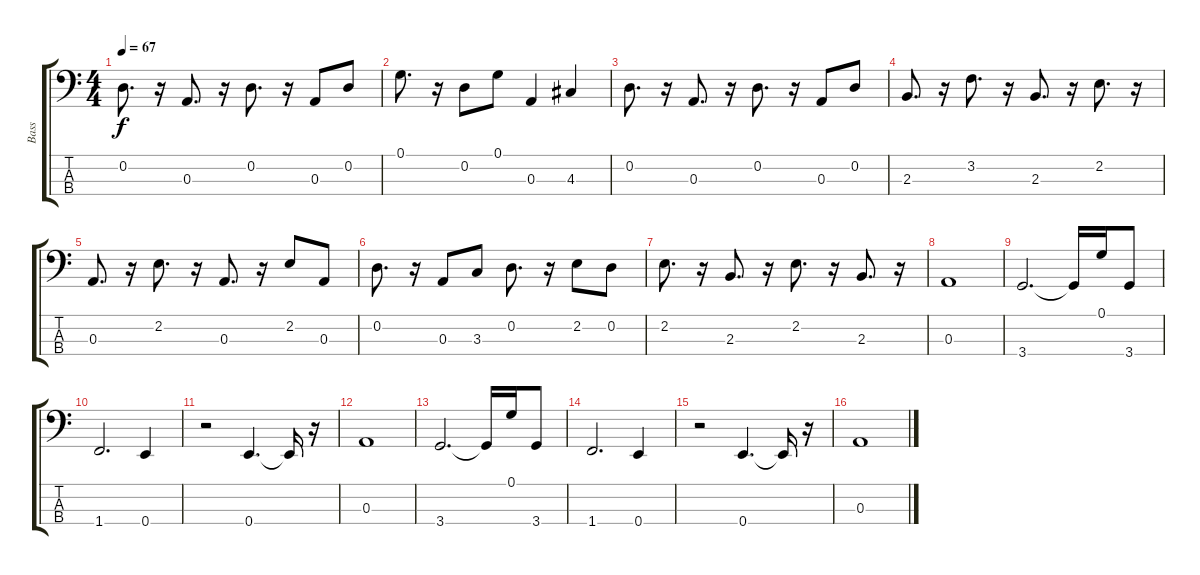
\track ("Bass" "Bass") {instrument fretlessbass}
\staff {score tabs}
\tuning (G2 D2 A1 E1) {hide}
\ts (4 4)
\tempo 67
\clef f4
\ks c
0.2.8{d dy f} r.16 0.3.8{d} r.16 0.2.8{d} r.16 0.3.8 0.2.8 |
0.1.8{d} r.16 0.2.8 0.1.8 0.3.4 4.3.4 |
0.2.8{d} r.16 0.3.8{d} r.16 0.2.8{d} r.16 0.3.8 0.2.8 |
2.3.8{d} r.16 3.2.8{d} r.16 2.3.8{d} r.16 2.2.8{d} r.16 |
0.3.8{d} r.16 2.2.8{d} r.16 0.3.8{d} r.16 2.2.8 0.3.8 |
0.2.8{d} r.16 0.3.8 3.3.8 0.2.8{d} r.16 2.2.8 0.2.8 |
2.2.8{d} r.16 2.3.8{d} r.16 2.2.8{d} r.16 2.3.8{d} r.16 |
0.3.1 |
3.4.2{d} 3.4{t}.16 0.1.16 3.4.8 |
1.4.2{d} 0.4.4 |
r.2 0.4.4{d} 0.4{t}.16 r.16 |
0.3.1 |
3.4.2{d} 3.4{t}.16 0.1.16 3.4.8 |
1.4.2{d} 0.4.4 |
r.2 0.4.4{d} 0.4{t}.16 r.16 |
0.3.1
